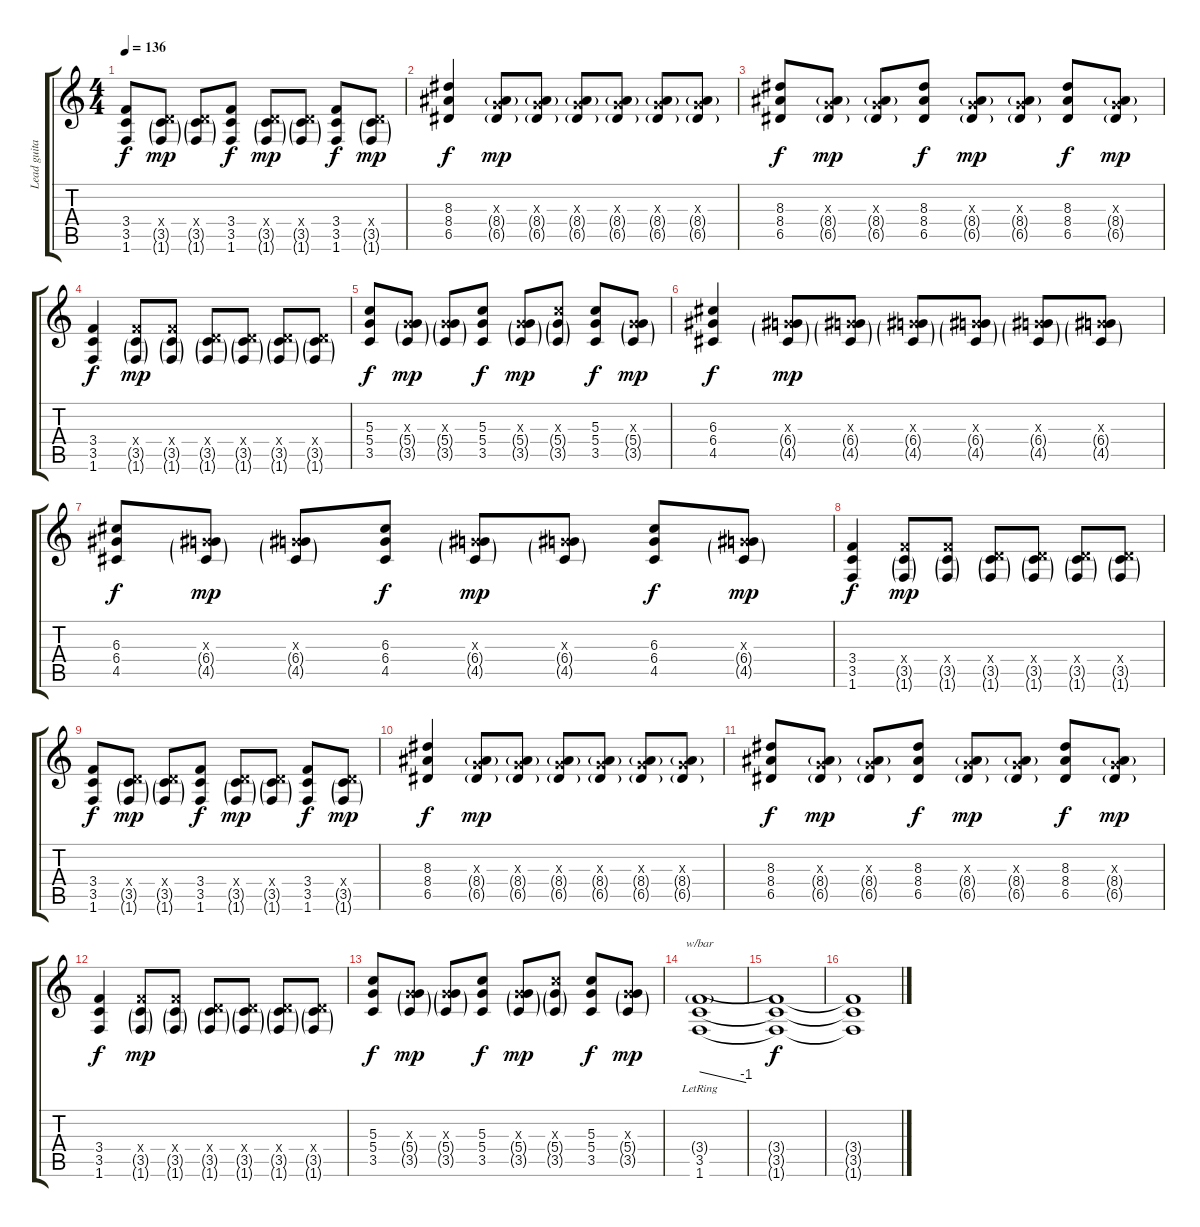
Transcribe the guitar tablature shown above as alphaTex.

\track ("Lead guitar" "Lead guita") {instrument overdrivenguitar}
\staff {score tabs}
\tuning (E4 B3 G3 D3 A2 E2) {hide}
\ts (4 4)
\tempo 136
\clef g2
\ks c
(3.4 3.5 1.6).8{dy f} (0.4{x} 3.5{g} 1.6{g}).8{dy mp} (0.4{x} 3.5{g} 1.6{g}).8 (3.4 3.5 1.6).8{dy f} (0.4{x} 3.5{g} 1.6{g}).8{dy mp} (0.4{x} 3.5{g} 1.6{g}).8 (3.4 3.5 1.6).8{dy f} (0.4{x} 3.5{g} 1.6{g}).8{dy mp} |
(8.3 8.4 6.5).4{dy f} (0.3{x} 8.4{g} 6.5{g}).8{dy mp} (0.3{x} 8.4{g} 6.5{g}).8 (0.3{x} 8.4{g} 6.5{g}).8 (0.3{x} 8.4{g} 6.5{g}).8 (0.3{x} 8.4{g} 6.5{g}).8 (0.3{x} 8.4{g} 6.5{g}).8 |
(8.3 8.4 6.5).8{dy f} (0.3{x} 8.4{g} 6.5{g}).8{dy mp} (0.3{x} 8.4{g} 6.5{g}).8 (8.3 8.4 6.5).8{dy f} (0.3{x} 8.4{g} 6.5{g}).8{dy mp} (0.3{x} 8.4{g} 6.5{g}).8 (8.3 8.4 6.5).8{dy f} (0.3{x} 8.4{g} 6.5{g}).8{dy mp} |
(3.4 3.5 1.6).4{dy f} (3.4{x} 3.5{g} 1.6{g}).8{dy mp} (3.4{x} 3.5{g} 1.6{g}).8 (0.4{x} 3.5{g} 1.6{g}).8 (0.4{x} 3.5{g} 1.6{g}).8 (0.4{x} 3.5{g} 1.6{g}).8 (0.4{x} 3.5{g} 1.6{g}).8 |
(5.3 5.4 3.5).8{dy f} (0.3{x} 5.4{g} 3.5{g}).8{dy mp} (0.3{x} 5.4{g} 3.5{g}).8 (5.3 5.4 3.5).8{dy f} (0.3{x} 5.4{g} 3.5{g}).8{dy mp} (5.3{x} 5.4{g} 3.5{g}).8 (5.3 5.4 3.5).8{dy f} (0.3{x} 5.4{g} 3.5{g}).8{dy mp} |
(6.3 6.4 4.5).4{dy f} (0.3{x} 6.4{g} 4.5{g}).8{dy mp} (0.3{x} 6.4{g} 4.5{g}).8 (0.3{x} 6.4{g} 4.5{g}).8 (0.3{x} 6.4{g} 4.5{g}).8 (0.3{x} 6.4{g} 4.5{g}).8 (0.3{x} 6.4{g} 4.5{g}).8 |
(6.3 6.4 4.5).8{dy f} (0.3{x} 6.4{g} 4.5{g}).8{dy mp} (0.3{x} 6.4{g} 4.5{g}).8 (6.3 6.4 4.5).8{dy f} (0.3{x} 6.4{g} 4.5{g}).8{dy mp} (0.3{x} 6.4{g} 4.5{g}).8 (6.3 6.4 4.5).8{dy f} (0.3{x} 6.4{g} 4.5{g}).8{dy mp} |
(3.4 3.5 1.6).4{dy f} (3.4{x} 3.5{g} 1.6{g}).8{dy mp} (3.4{x} 3.5{g} 1.6{g}).8 (0.4{x} 3.5{g} 1.6{g}).8 (0.4{x} 3.5{g} 1.6{g}).8 (0.4{x} 3.5{g} 1.6{g}).8 (0.4{x} 3.5{g} 1.6{g}).8 |
(3.4 3.5 1.6).8{dy f} (0.4{x} 3.5{g} 1.6{g}).8{dy mp} (0.4{x} 3.5{g} 1.6{g}).8 (3.4 3.5 1.6).8{dy f} (0.4{x} 3.5{g} 1.6{g}).8{dy mp} (0.4{x} 3.5{g} 1.6{g}).8 (3.4 3.5 1.6).8{dy f} (0.4{x} 3.5{g} 1.6{g}).8{dy mp} |
(8.3 8.4 6.5).4{dy f} (0.3{x} 8.4{g} 6.5{g}).8{dy mp} (0.3{x} 8.4{g} 6.5{g}).8 (0.3{x} 8.4{g} 6.5{g}).8 (0.3{x} 8.4{g} 6.5{g}).8 (0.3{x} 8.4{g} 6.5{g}).8 (0.3{x} 8.4{g} 6.5{g}).8 |
(8.3 8.4 6.5).8{dy f} (0.3{x} 8.4{g} 6.5{g}).8{dy mp} (0.3{x} 8.4{g} 6.5{g}).8 (8.3 8.4 6.5).8{dy f} (0.3{x} 8.4{g} 6.5{g}).8{dy mp} (0.3{x} 8.4{g} 6.5{g}).8 (8.3 8.4 6.5).8{dy f} (0.3{x} 8.4{g} 6.5{g}).8{dy mp} |
(3.4 3.5 1.6).4{dy f} (3.4{x} 3.5{g} 1.6{g}).8{dy mp} (3.4{x} 3.5{g} 1.6{g}).8 (0.4{x} 3.5{g} 1.6{g}).8 (0.4{x} 3.5{g} 1.6{g}).8 (0.4{x} 3.5{g} 1.6{g}).8 (0.4{x} 3.5{g} 1.6{g}).8 |
(5.3 5.4 3.5).8{dy f} (0.3{x} 5.4{g} 3.5{g}).8{dy mp} (0.3{x} 5.4{g} 3.5{g}).8 (5.3 5.4 3.5).8{dy f} (0.3{x} 5.4{g} 3.5{g}).8{dy mp} (5.3{x} 5.4{g} 3.5{g}).8 (5.3 5.4 3.5).8{dy f} (0.3{x} 5.4{g} 3.5{g}).8{dy mp} |
(3.4{g} 3.5{lr} 1.6{lr}).1{tbe (dive default 0 0 60 -4) volume 2} |
(3.4{t} 3.5{t} 1.6{t}).1{dy f} |
(3.4{t} 3.5{t} 1.6{t}).1
